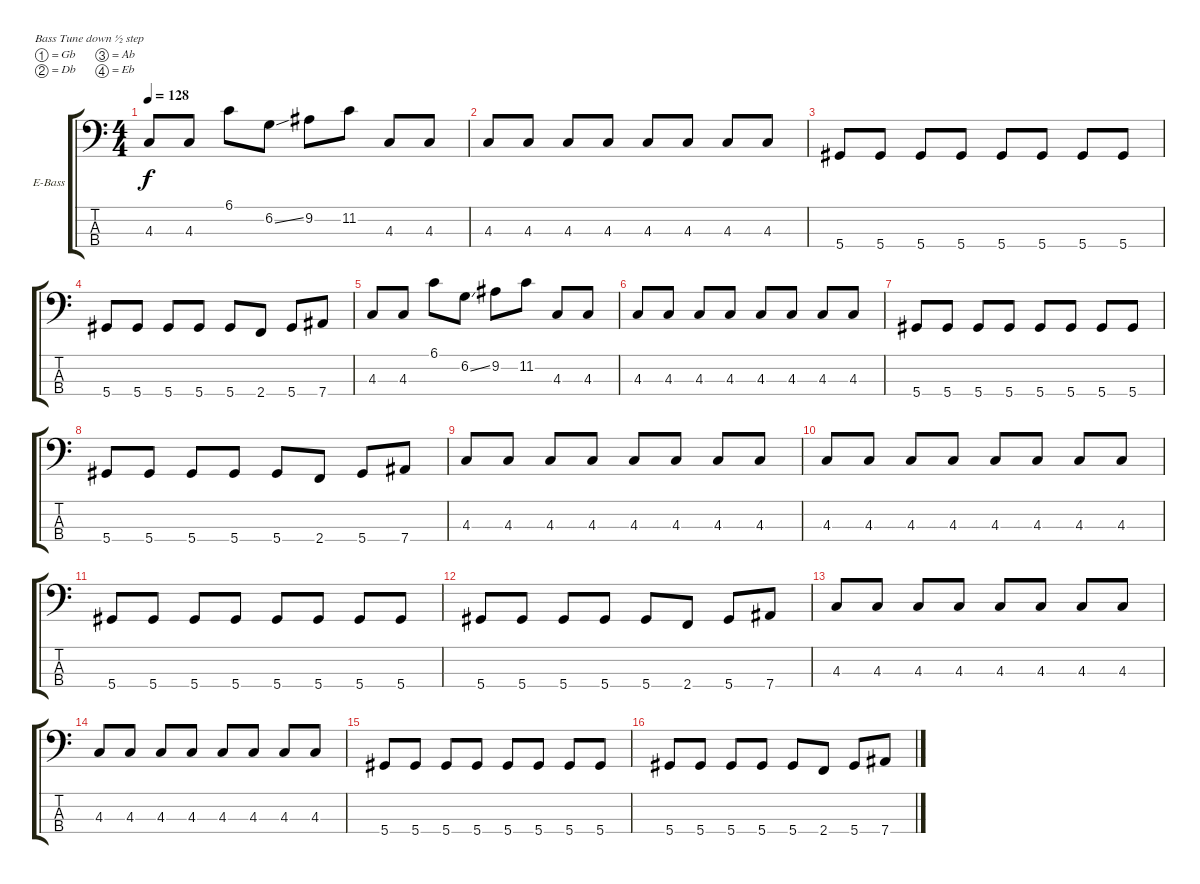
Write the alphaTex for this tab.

\bracketExtendMode groupsimilarinstruments
\firstSystemTrackNameOrientation horizontal
\otherSystemsTrackNameOrientation horizontal
\track ("Òô¹ì 2" "E-Bass") {instrument electricbassfinger}
\staff {score tabs}
\tuning (Gb2 Db2 Ab1 Eb1)
\ts (4 4)
\tempo 128
\clef f4
\ks c
4.3.8{dy f} 4.3.8 6.1.8 6.2{ss}.8 9.2.8 11.2.8 4.3.8 4.3.8 |
4.3.8 4.3.8 4.3.8 4.3.8 4.3.8 4.3.8 4.3.8 4.3.8 |
5.4.8 5.4.8 5.4.8 5.4.8 5.4.8 5.4.8 5.4.8 5.4.8 |
5.4.8 5.4.8 5.4.8 5.4.8 5.4.8 2.4.8 5.4.8 7.4.8 |
4.3.8 4.3.8 6.1.8 6.2{ss}.8 9.2.8 11.2.8 4.3.8 4.3.8 |
4.3.8 4.3.8 4.3.8 4.3.8 4.3.8 4.3.8 4.3.8 4.3.8 |
5.4.8 5.4.8 5.4.8 5.4.8 5.4.8 5.4.8 5.4.8 5.4.8 |
5.4.8 5.4.8 5.4.8 5.4.8 5.4.8 2.4.8 5.4.8 7.4.8 |
4.3.8 4.3.8 4.3.8 4.3.8 4.3.8 4.3.8 4.3.8 4.3.8 |
4.3.8 4.3.8 4.3.8 4.3.8 4.3.8 4.3.8 4.3.8 4.3.8 |
5.4.8 5.4.8 5.4.8 5.4.8 5.4.8 5.4.8 5.4.8 5.4.8 |
5.4.8 5.4.8 5.4.8 5.4.8 5.4.8 2.4.8 5.4.8 7.4.8 |
4.3.8 4.3.8 4.3.8 4.3.8 4.3.8 4.3.8 4.3.8 4.3.8 |
4.3.8 4.3.8 4.3.8 4.3.8 4.3.8 4.3.8 4.3.8 4.3.8 |
5.4.8 5.4.8 5.4.8 5.4.8 5.4.8 5.4.8 5.4.8 5.4.8 |
5.4.8 5.4.8 5.4.8 5.4.8 5.4.8 2.4.8 5.4.8 7.4.8
